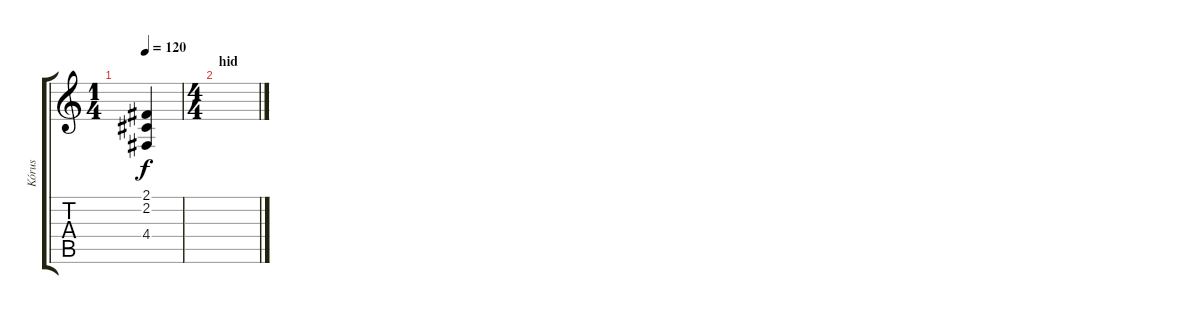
\track ("Kórus" "Kórus") {instrument choiraahs}
\staff {score tabs}
\tuning (E4 B3 G3 D3 A2 E2) {hide}
\ts (1 4)
\tempo 120
\clef g2
\ks c
(2.1 2.2 4.4).4{dy f} |
\ts (4 4)
\section ("" "hid")
